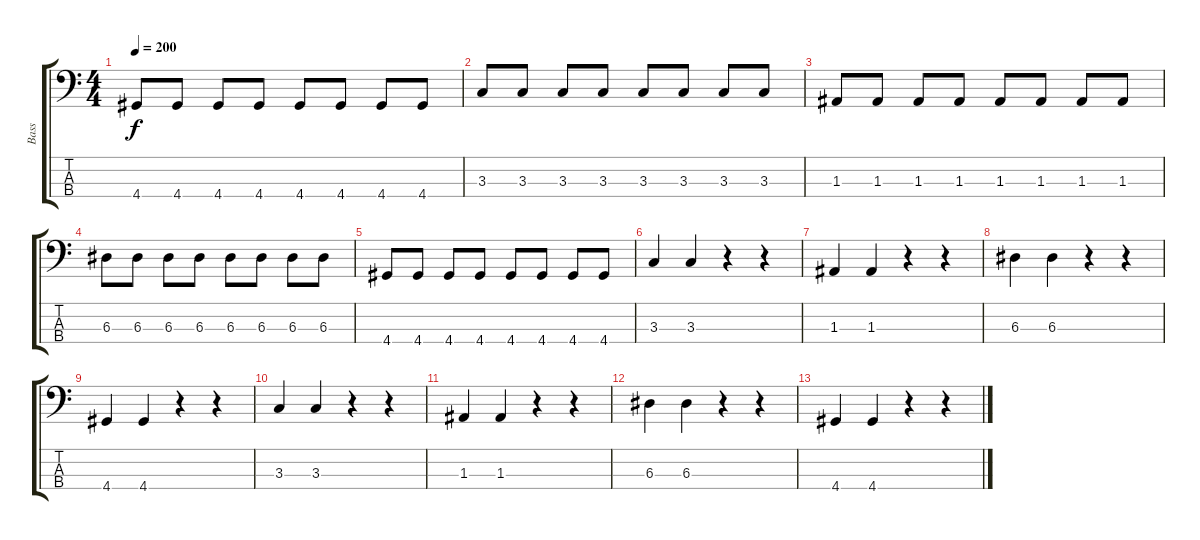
\track ("Bass" "Bass") {instrument electricbasspick}
\staff {score tabs}
\tuning (G2 D2 A1 E1) {hide}
\ts (4 4)
\tempo 200
\clef f4
\ks c
4.4.8{dy f} 4.4.8 4.4.8 4.4.8 4.4.8 4.4.8 4.4.8 4.4.8 |
3.3.8 3.3.8 3.3.8 3.3.8 3.3.8 3.3.8 3.3.8 3.3.8 |
1.3.8 1.3.8 1.3.8 1.3.8 1.3.8 1.3.8 1.3.8 1.3.8 |
6.3.8 6.3.8 6.3.8 6.3.8 6.3.8 6.3.8 6.3.8 6.3.8 |
4.4.8 4.4.8 4.4.8 4.4.8 4.4.8 4.4.8 4.4.8 4.4.8 |
3.3.4 3.3.4 r.4 r.4 |
1.3.4 1.3.4 r.4 r.4 |
6.3.4 6.3.4 r.4 r.4 |
4.4.4 4.4.4 r.4 r.4 |
3.3.4 3.3.4 r.4 r.4 |
1.3.4 1.3.4 r.4 r.4 |
6.3.4 6.3.4 r.4 r.4 |
4.4.4 4.4.4 r.4 r.4
